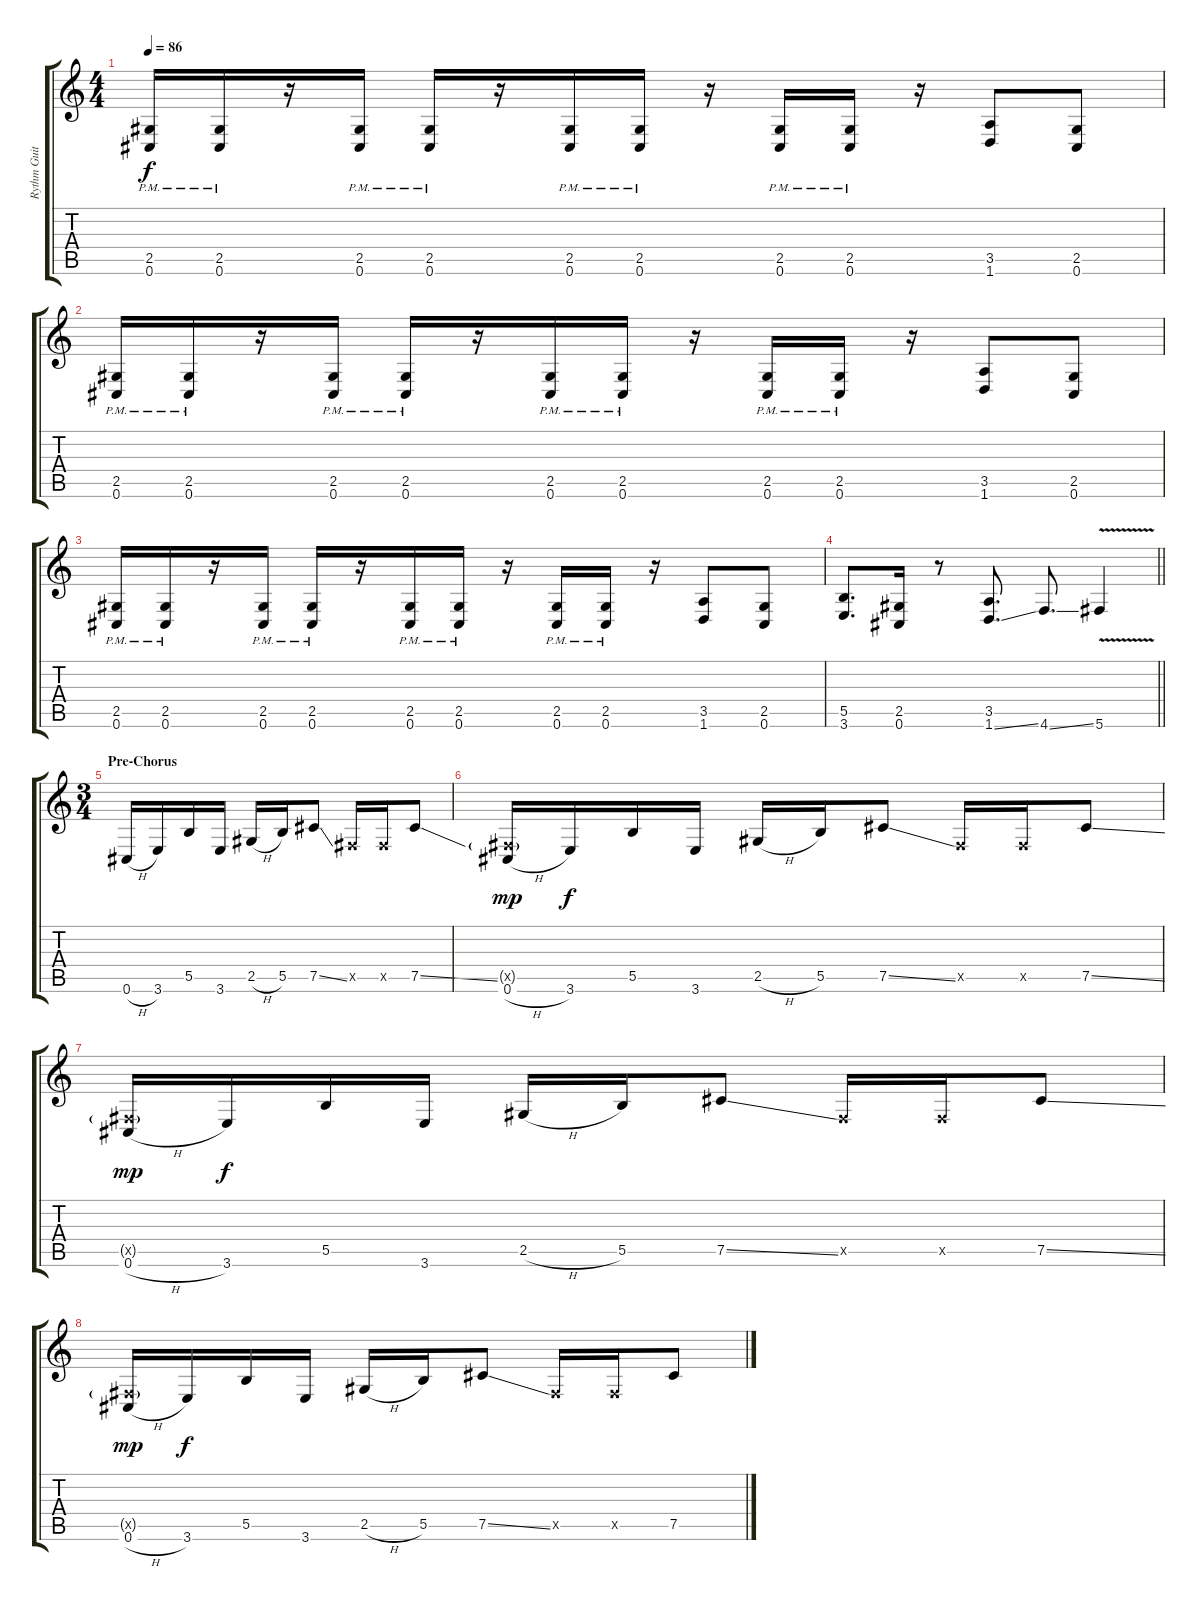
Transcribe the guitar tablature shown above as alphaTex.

\track ("Rythm Guitar (L)" "Rythm Guit") {instrument overdrivenguitar}
\staff {score tabs}
\tuning (Db4 Ab3 E3 B2 Gb2 Db2) {hide}
\ts (4 4)
\tempo 86
\clef g2
\ks c
(2.5{pm} 0.6{pm}).16{dy f} (2.5{pm} 0.6{pm}).16 r.16 (2.5{pm} 0.6{pm}).16 (2.5{pm} 0.6{pm}).16 r.16 (2.5{pm} 0.6{pm}).16 (2.5{pm} 0.6{pm}).16 r.16 (2.5{pm} 0.6{pm}).16 (2.5{pm} 0.6{pm}).16 r.16 (3.5 1.6).8 (2.5 0.6).8 |
(2.5{pm} 0.6{pm}).16 (2.5{pm} 0.6{pm}).16 r.16 (2.5{pm} 0.6{pm}).16 (2.5{pm} 0.6{pm}).16 r.16 (2.5{pm} 0.6{pm}).16 (2.5{pm} 0.6{pm}).16 r.16 (2.5{pm} 0.6{pm}).16 (2.5{pm} 0.6{pm}).16 r.16 (3.5 1.6).8 (2.5 0.6).8 |
(2.5{pm} 0.6{pm}).16 (2.5{pm} 0.6{pm}).16 r.16 (2.5{pm} 0.6{pm}).16 (2.5{pm} 0.6{pm}).16 r.16 (2.5{pm} 0.6{pm}).16 (2.5{pm} 0.6{pm}).16 r.16 (2.5{pm} 0.6{pm}).16 (2.5{pm} 0.6{pm}).16 r.16 (3.5 1.6).8 (2.5 0.6).8 |
\barLineRight lightlight
(5.5 3.6).8{d} (2.5 0.6).16 r.8 (3.5 1.6{ss}).8{d} 4.6{ss}.8{d} 5.6{v}.4 |
\ts (3 4)
\section ("" "Pre-Chorus")
0.6{h}.16 3.6.16 5.5.16 3.6.16 2.5{h}.16 5.5.16 7.5{ss}.8 0.5{x}.16 0.5{x}.16 7.5{ss}.8 |
(0.5{g x} 0.6{h}).16{dy mp} 3.6.16{dy f} 5.5.16 3.6.16 2.5{h}.16 5.5.16 7.5{ss}.8 0.5{x}.16 0.5{x}.16 7.5{ss}.8 |
(0.5{g x} 0.6{h}).16{dy mp} 3.6.16{dy f} 5.5.16 3.6.16 2.5{h}.16 5.5.16 7.5{ss}.8 0.5{x}.16 0.5{x}.16 7.5{ss}.8 |
(0.5{g x} 0.6{h}).16{dy mp} 3.6.16{dy f} 5.5.16 3.6.16 2.5{h}.16 5.5.16 7.5{ss}.8 0.5{x}.16 0.5{x}.16 7.5{ss}.8
